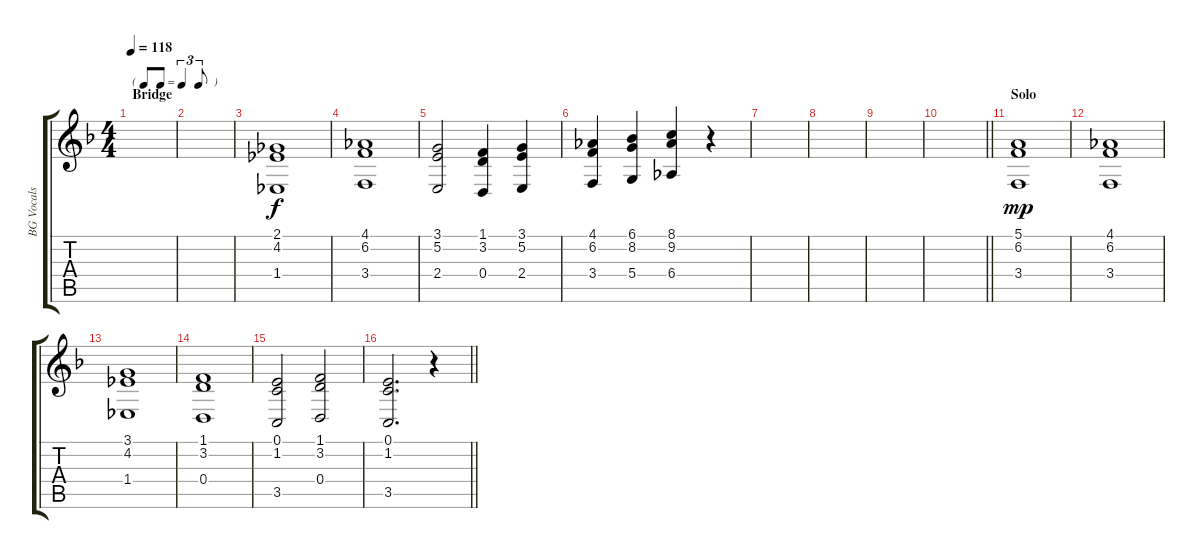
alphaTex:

\track ("BG Vocals" "BG Vocals") {instrument tenorsax}
\staff {score tabs}
\tuning (E4 B3 G3 D3 A2 E2) {hide}
\ts (4 4)
\tf triplet8th
\section ("" "Bridge")
\tempo 118
\clef g2
\ks f
|
|
(2.1 4.2 1.4).1 |
(4.1 6.2 3.4).1 |
(3.1 5.2 2.4).2 (1.1 3.2 0.4).4 (3.1 5.2 2.4).4 |
(4.1 6.2 3.4).4 (6.1 8.2 5.4).4 (8.1 9.2 6.4).4 r.4 |
|
|
|
\barLineRight lightlight
|
\section ("" "Solo")
(5.1 6.2 3.4).1{dy mp} |
(4.1 6.2 3.4).1 |
(3.1 4.2 1.4).1 |
(1.1 3.2 0.4).1 |
(0.1 1.2 3.5).2 (1.1 3.2 0.4).2 |
\barLineRight lightlight
(0.1 1.2 3.5).2{d} r.4
